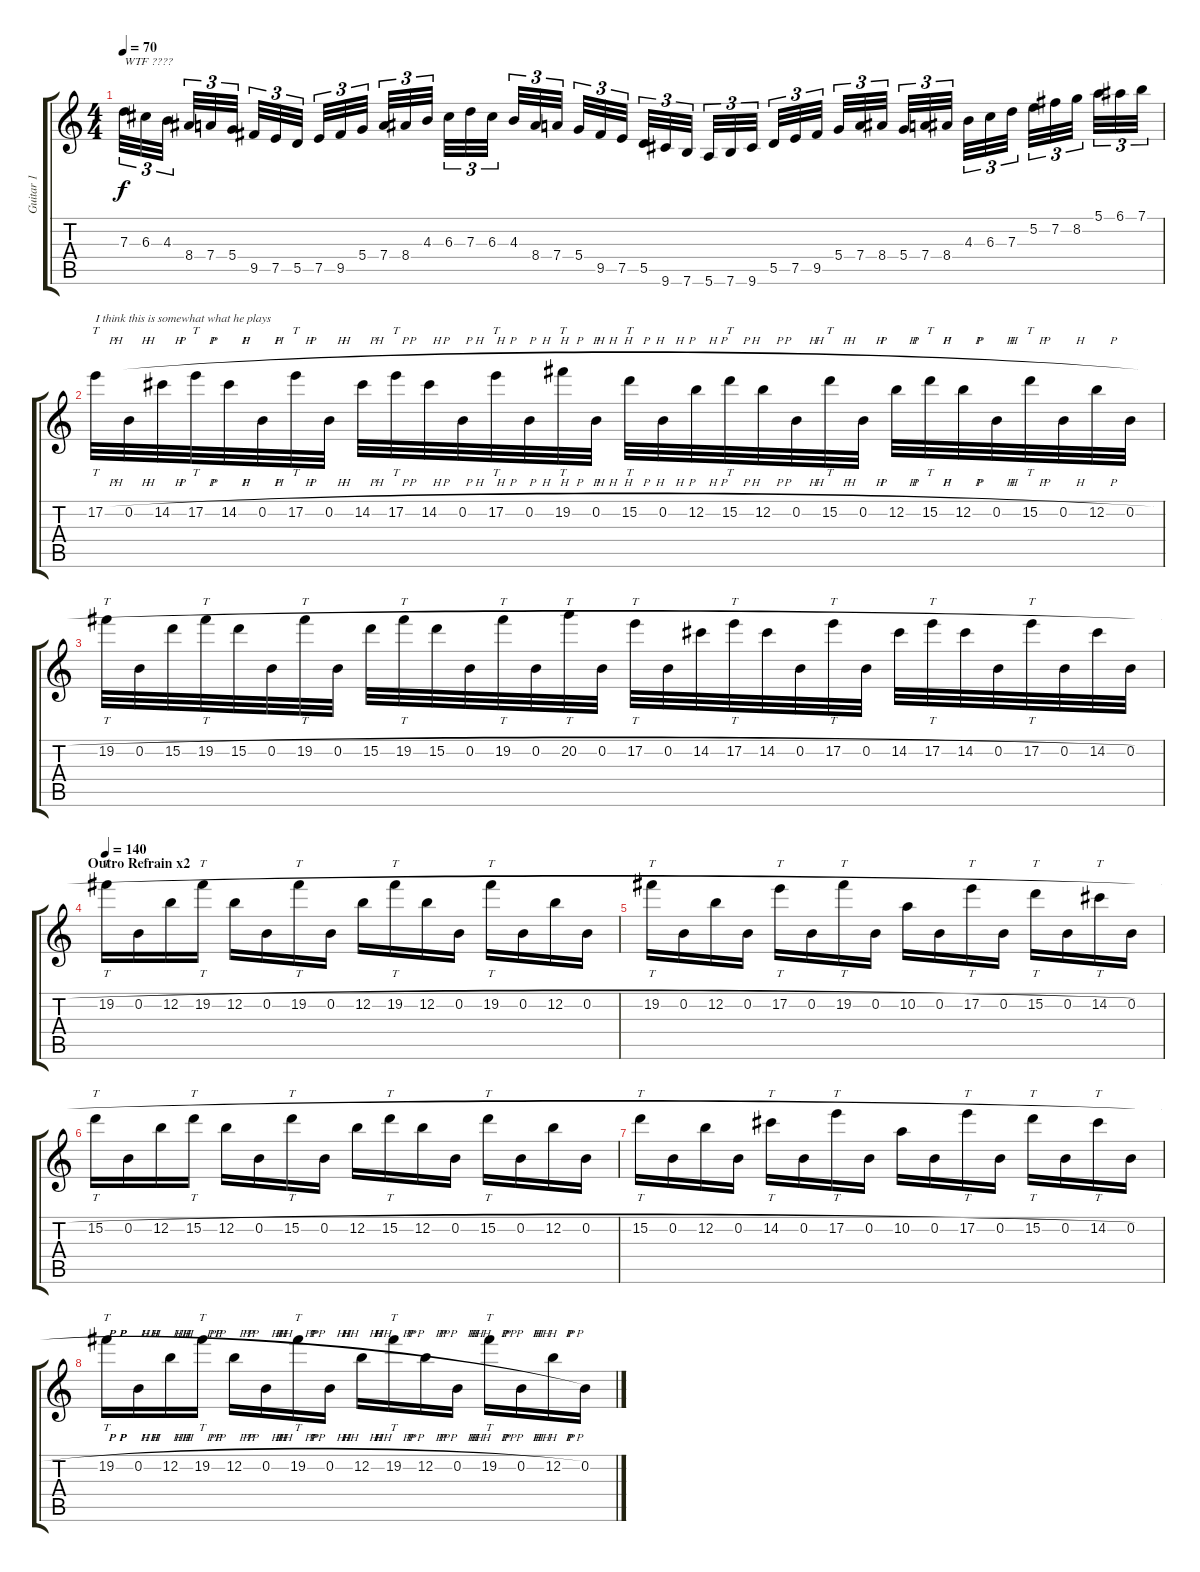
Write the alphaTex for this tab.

\track ("Guitar 1" "Guitar 1") {instrument distortionguitar}
\staff {score tabs}
\tuning (E4 B3 G3 D3 A2 E2) {hide}
\ts (4 4)
\tempo 70
\clef g2
\ks c
7.3.32{tu (3 2) txt "WTF ????" dy f} 6.3.32{tu (3 2)} 4.3.32{tu (3 2)} 8.4.32{tu (3 2)} 7.4.32{tu (3 2)} 5.4.32{tu (3 2)} 9.5.32{tu (3 2)} 7.5.32{tu (3 2)} 5.5.32{tu (3 2)} 7.5.32{tu (3 2)} 9.5.32{tu (3 2)} 5.4.32{tu (3 2)} 7.4.32{tu (3 2)} 8.4.32{tu (3 2)} 4.3.32{tu (3 2)} 6.3.32{tu (3 2)} 7.3.32{tu (3 2)} 6.3.32{tu (3 2)} 4.3.32{tu (3 2)} 8.4.32{tu (3 2)} 7.4.32{tu (3 2)} 5.4.32{tu (3 2)} 9.5.32{tu (3 2)} 7.5.32{tu (3 2)} 5.5.32{tu (3 2)} 9.6.32{tu (3 2)} 7.6.32{tu (3 2)} 5.6.32{tu (3 2)} 7.6.32{tu (3 2)} 9.6.32{tu (3 2)} 5.5.32{tu (3 2)} 7.5.32{tu (3 2)} 9.5.32{tu (3 2)} 5.4.32{tu (3 2)} 7.4.32{tu (3 2)} 8.4.32{tu (3 2)} 5.4.32{tu (3 2)} 7.4.32{tu (3 2)} 8.4.32{tu (3 2)} 4.3.32{tu (3 2)} 6.3.32{tu (3 2)} 7.3.32{tu (3 2)} 5.2.32{tu (3 2)} 7.2.32{tu (3 2)} 8.2.32{tu (3 2)} 5.1.32{tu (3 2)} 6.1.32{tu (3 2)} 7.1.32{tu (3 2)} |
17.2{h}.32{tt txt "I think this is somewhat what he plays"} 0.2{h}.32 14.2{h}.32 17.2{h}.32{tt} 14.2{h}.32 0.2{h}.32 17.2{h}.32{tt} 0.2{h}.32 14.2{h}.32 17.2{h}.32{tt} 14.2{h}.32 0.2{h}.32 17.2{h}.32{tt} 0.2{h}.32 19.2{h}.32{tt} 0.2{h}.32 15.2{h}.32{tt} 0.2{h}.32 12.2{h}.32 15.2{h}.32{tt} 12.2{h}.32 0.2{h}.32 15.2{h}.32{tt} 0.2{h}.32 12.2{h}.32 15.2{h}.32{tt} 12.2{h}.32 0.2{h}.32 15.2{h}.32{tt} 0.2{h}.32 12.2{h}.32 0.2{h}.32 |
19.2{h}.32{tt} 0.2{h}.32 15.2{h}.32 19.2{h}.32{tt} 15.2{h}.32 0.2{h}.32 19.2{h}.32{tt} 0.2{h}.32 15.2{h}.32 19.2{h}.32{tt} 15.2{h}.32 0.2{h}.32 19.2{h}.32{tt} 0.2{h}.32 20.2{h}.32{tt} 0.2{h}.32 17.2{h}.32{tt} 0.2{h}.32 14.2{h}.32 17.2{h}.32{tt} 14.2{h}.32 0.2{h}.32 17.2{h}.32{tt} 0.2{h}.32 14.2{h}.32 17.2{h}.32{tt} 14.2{h}.32 0.2{h}.32 17.2{h}.32{tt} 0.2{h}.32 14.2{h}.32 0.2{h}.32 |
\section ("" "Outro Refrain x2")
\tempo 140
19.2{h}.16{tt} 0.2{h}.16 12.2{h}.16 19.2{h}.16{tt} 12.2{h}.16 0.2{h}.16 19.2{h}.16{tt} 0.2{h}.16 12.2{h}.16 19.2{h}.16{tt} 12.2{h}.16 0.2{h}.16 19.2{h}.16{tt} 0.2{h}.16 12.2{h}.16 0.2{h}.16 |
19.2{h}.16{tt} 0.2{h}.16 12.2{h}.16 0.2{h}.16 17.2{h}.16{tt} 0.2{h}.16 19.2{h}.16{tt} 0.2{h}.16 10.2{h}.16 0.2{h}.16 17.2{h}.16{tt} 0.2{h}.16 15.2{h}.16{tt} 0.2{h}.16 14.2{h}.16{tt} 0.2{h}.16 |
15.2{h}.16{tt} 0.2{h}.16 12.2{h}.16 15.2{h}.16{tt} 12.2{h}.16 0.2{h}.16 15.2{h}.16{tt} 0.2{h}.16 12.2{h}.16 15.2{h}.16{tt} 12.2{h}.16 0.2{h}.16 15.2{h}.16{tt} 0.2{h}.16 12.2{h}.16 0.2{h}.16 |
15.2{h}.16{tt} 0.2{h}.16 12.2{h}.16 0.2{h}.16 14.2{h}.16{tt} 0.2{h}.16 17.2{h}.16{tt} 0.2{h}.16 10.2{h}.16 0.2{h}.16 17.2{h}.16{tt} 0.2{h}.16 15.2{h}.16{tt} 0.2{h}.16 14.2{h}.16{tt} 0.2{h}.16 |
19.2{h}.16{tt} 0.2{h}.16 12.2{h}.16 19.2{h}.16{tt} 12.2{h}.16 0.2{h}.16 19.2{h}.16{tt} 0.2{h}.16 12.2{h}.16 19.2{h}.16{tt} 12.2{h}.16 0.2{h}.16 19.2{h}.16{tt} 0.2{h}.16 12.2{h}.16 0.2{h}.16
